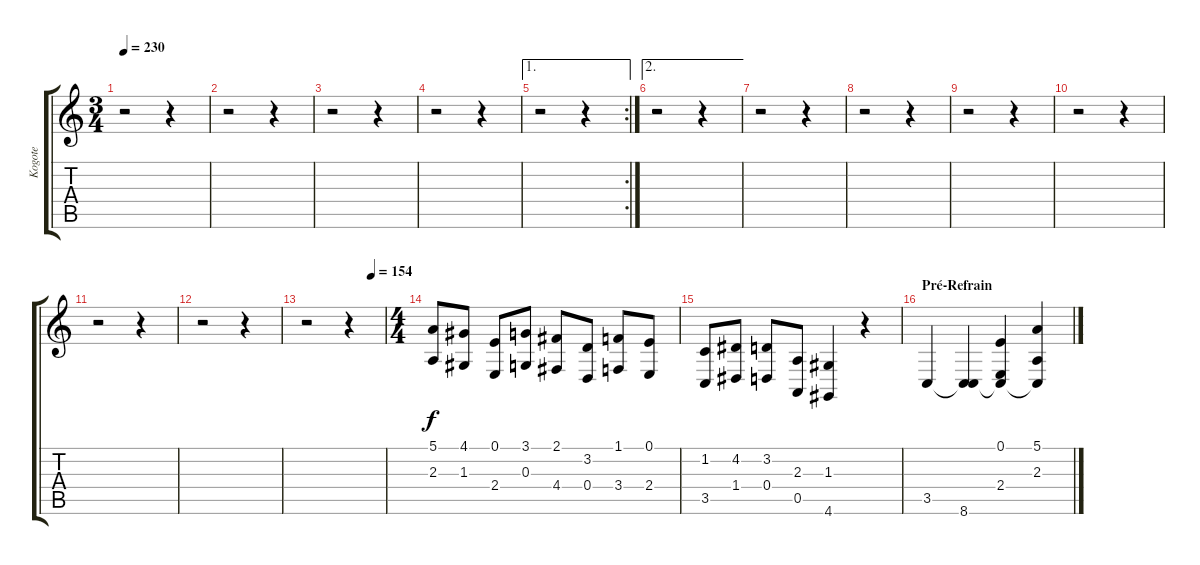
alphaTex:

\track ("Kogote" "Kogote") {instrument brasssection}
\staff {score tabs}
\tuning (E4 B3 G3 D3 A2 E2) {hide}
\ts (3 4)
\tempo 230
\clef g2
\ks c
r.2{dy fff} r.4 |
r.2 r.4 |
r.2 r.4 |
r.2 r.4 |
\ae 1
\rc 2
r.2 r.4 |
\ae 2
r.2 r.4 |
\section ("" "")
r.2 r.4 |
r.2 r.4 |
r.2 r.4 |
r.2 r.4 |
r.2 r.4 |
r.2 r.4 |
\tempo (154 0.8333333333333334)
r.2 r.4 |
\ts (4 4)
(5.1 2.3).8{dy f} (4.1 1.3).8 (0.1 2.4).8 (3.1 0.3).8 (2.1 4.4).8 (3.2 0.4).8 (1.1 3.4).8 (0.1 2.4).8 |
(1.2 3.5).8 (4.2 1.4).8 (3.2 0.4).8 (2.3 0.5).8 (1.3 4.6).4 r.4 |
\section ("" "Pré-Refrain")
3.5.4 (3.5{t} 8.6).4 (0.1 2.4 3.5{t}).4 (5.1 2.3 3.5{t}).4
